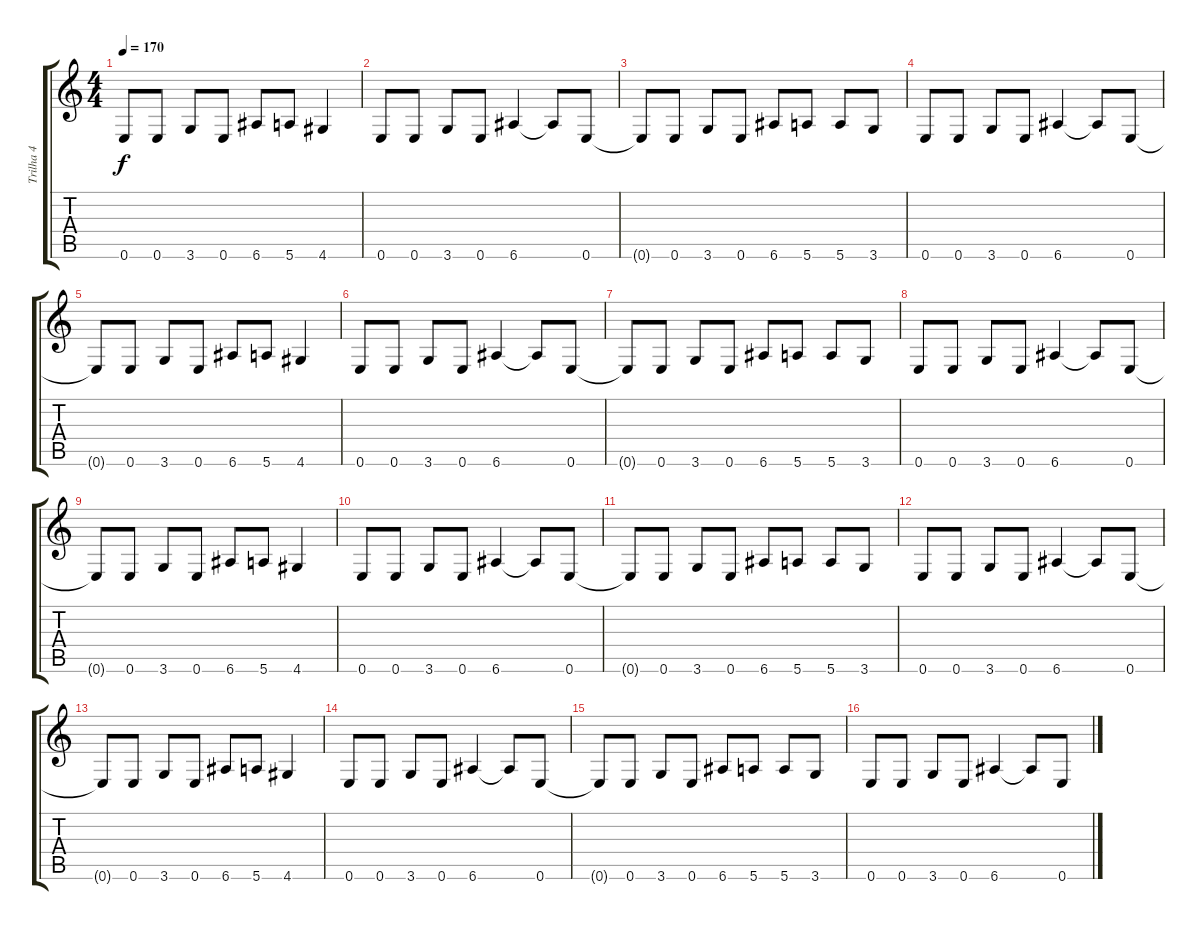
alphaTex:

\track ("Trilha 4" "Trilha 4") {instrument distortionguitar}
\staff {score tabs}
\tuning (E4 B3 G3 D3 A2 E2) {hide}
\ts (4 4)
\tempo 170
\clef g2
\ks c
0.6{t}.8{dy f} 0.6.8 3.6.8 0.6.8 6.6.8 5.6.8 4.6.4 |
0.6.8 0.6.8 3.6.8 0.6.8 6.6.4 6.6{t}.8 0.6.8 |
0.6{t}.8 0.6.8 3.6.8 0.6.8 6.6.8 5.6.8 5.6.8 3.6.8 |
0.6.8 0.6.8 3.6.8 0.6.8 6.6.4 6.6{t}.8 0.6.8 |
0.6{t}.8 0.6.8 3.6.8 0.6.8 6.6.8 5.6.8 4.6.4 |
0.6.8 0.6.8 3.6.8 0.6.8 6.6.4 6.6{t}.8 0.6.8 |
0.6{t}.8 0.6.8 3.6.8 0.6.8 6.6.8 5.6.8 5.6.8 3.6.8 |
0.6.8 0.6.8 3.6.8 0.6.8 6.6.4 6.6{t}.8 0.6.8 |
0.6{t}.8 0.6.8 3.6.8 0.6.8 6.6.8 5.6.8 4.6.4 |
0.6.8 0.6.8 3.6.8 0.6.8 6.6.4 6.6{t}.8 0.6.8 |
0.6{t}.8 0.6.8 3.6.8 0.6.8 6.6.8 5.6.8 5.6.8 3.6.8 |
0.6.8 0.6.8 3.6.8 0.6.8 6.6.4 6.6{t}.8 0.6.8 |
0.6{t}.8 0.6.8 3.6.8 0.6.8 6.6.8 5.6.8 4.6.4 |
0.6.8 0.6.8 3.6.8 0.6.8 6.6.4 6.6{t}.8 0.6.8 |
0.6{t}.8 0.6.8 3.6.8 0.6.8 6.6.8 5.6.8 5.6.8 3.6.8 |
0.6.8 0.6.8 3.6.8 0.6.8 6.6.4 6.6{t}.8 0.6.8
